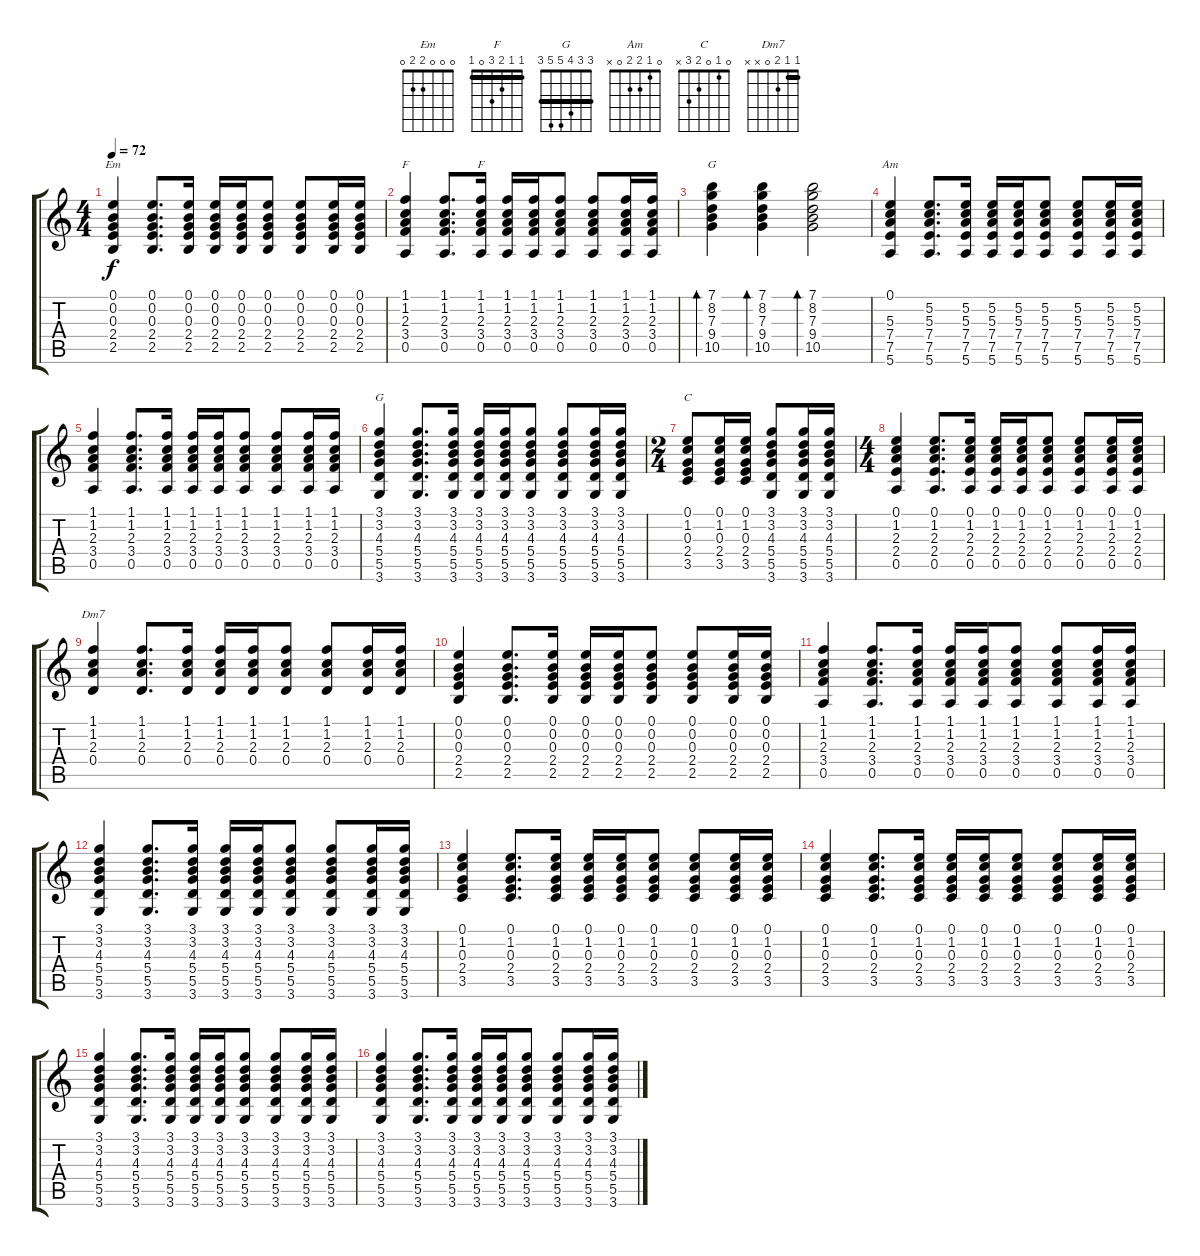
\track "" {instrument electricguitarclean}
\staff {score tabs}
\tuning (E4 B3 G3 D3 A2 E2) {hide}
\chord ("Em" 0 0 0 2 2 0)
\chord ("F" 8 10 10 10 8 x) {firstfret 8 barre 8}
\chord ("F" 1 1 2 3 0 1) {barre 1}
\chord ("G" 7 8 7 9 10 x) {firstfret 7 barre 7}
\chord ("Am" 0 1 2 2 0 x)
\chord ("G" 3 3 4 5 5 3) {barre 3}
\chord ("C" 0 1 0 2 3 x)
\chord ("Dm7" 1 1 2 0 x x) {barre 1}
\ts (4 4)
\tempo 72
\clef g2
\ks c
(0.1 0.2 0.3 2.4 2.5).4{ch "Em" dy f} (0.1 0.2 0.3 2.4 2.5).8{d} (0.1 0.2 0.3 2.4 2.5).16 (0.1 0.2 0.3 2.4 2.5).16 (0.1 0.2 0.3 2.4 2.5).16 (0.1 0.2 0.3 2.4 2.5).8 (0.1 0.2 0.3 2.4 2.5).8 (0.1 0.2 0.3 2.4 2.5).16 (0.1 0.2 0.3 2.4 2.5).16 |
(1.1 1.2 2.3 3.4 0.5).4{ch "F"} (1.1 1.2 2.3 3.4 0.5).8{d} (1.1 1.2 2.3 3.4 0.5).16{ch "F"} (1.1 1.2 2.3 3.4 0.5).16 (1.1 1.2 2.3 3.4 0.5).16 (1.1 1.2 2.3 3.4 0.5).8 (1.1 1.2 2.3 3.4 0.5).8{txt ""} (1.1 1.2 2.3 3.4 0.5).16 (1.1 1.2 2.3 3.4 0.5).16 |
(7.1 8.2 7.3 9.4 10.5).4{bd 120 ch "G"} (7.1 8.2 7.3 9.4 10.5).4{bd 120} (7.1 8.2 7.3 9.4 10.5).2{bd 120} |
(0.1 5.3 7.4 7.5 5.6).4{ch "Am"} (5.2 5.3 7.4 7.5 5.6).8{d} (5.2 5.3 7.4 7.5 5.6).16 (5.2 5.3 7.4 7.5 5.6).16 (5.2 5.3 7.4 7.5 5.6).16 (5.2 5.3 7.4 7.5 5.6).8 (5.2 5.3 7.4 7.5 5.6).8 (5.2 5.3 7.4 7.5 5.6).16 (5.2 5.3 7.4 7.5 5.6).16 |
(1.1 1.2 2.3 3.4 0.5).4 (1.1 1.2 2.3 3.4 0.5).8{d} (1.1 1.2 2.3 3.4 0.5).16 (1.1 1.2 2.3 3.4 0.5).16 (1.1 1.2 2.3 3.4 0.5).16 (1.1 1.2 2.3 3.4 0.5).8 (1.1 1.2 2.3 3.4 0.5).8 (1.1 1.2 2.3 3.4 0.5).16 (1.1 1.2 2.3 3.4 0.5).16 |
(3.1 3.2 4.3 5.4 5.5 3.6).4{ch "G"} (3.1 3.2 4.3 5.4 5.5 3.6).8{d} (3.1 3.2 4.3 5.4 5.5 3.6).16 (3.1 3.2 4.3 5.4 5.5 3.6).16 (3.1 3.2 4.3 5.4 5.5 3.6).16 (3.1 3.2 4.3 5.4 5.5 3.6).8 (3.1 3.2 4.3 5.4 5.5 3.6).8 (3.1 3.2 4.3 5.4 5.5 3.6).16 (3.1 3.2 4.3 5.4 5.5 3.6).16 |
\ts (2 4)
(0.1 1.2 0.3 2.4 3.5).8{ch "C"} (0.1 1.2 0.3 2.4 3.5).16 (0.1 1.2 0.3 2.4 3.5).16 (3.1 3.2 4.3 5.4 5.5 3.6).8 (3.1 3.2 4.3 5.4 5.5 3.6).16 (3.1 3.2 4.3 5.4 5.5 3.6).16 |
\ts (4 4)
(0.1 1.2 2.3 2.4 0.5).4 (0.1 1.2 2.3 2.4 0.5).8{d} (0.1 1.2 2.3 2.4 0.5).16 (0.1 1.2 2.3 2.4 0.5).16 (0.1 1.2 2.3 2.4 0.5).16 (0.1 1.2 2.3 2.4 0.5).8 (0.1 1.2 2.3 2.4 0.5).8 (0.1 1.2 2.3 2.4 0.5).16 (0.1 1.2 2.3 2.4 0.5).16 |
(1.1 1.2 2.3 0.4).4{ch "Dm7"} (1.1 1.2 2.3 0.4).8{d} (1.1 1.2 2.3 0.4).16 (1.1 1.2 2.3 0.4).16 (1.1 1.2 2.3 0.4).16 (1.1 1.2 2.3 0.4).8 (1.1 1.2 2.3 0.4).8 (1.1 1.2 2.3 0.4).16 (1.1 1.2 2.3 0.4).16 |
(0.1 0.2 0.3 2.4 2.5).4 (0.1 0.2 0.3 2.4 2.5).8{d} (0.1 0.2 0.3 2.4 2.5).16 (0.1 0.2 0.3 2.4 2.5).16 (0.1 0.2 0.3 2.4 2.5).16 (0.1 0.2 0.3 2.4 2.5).8 (0.1 0.2 0.3 2.4 2.5).8 (0.1 0.2 0.3 2.4 2.5).16 (0.1 0.2 0.3 2.4 2.5).16 |
(1.1 1.2 2.3 3.4 0.5).4 (1.1 1.2 2.3 3.4 0.5).8{d} (1.1 1.2 2.3 3.4 0.5).16 (1.1 1.2 2.3 3.4 0.5).16 (1.1 1.2 2.3 3.4 0.5).16 (1.1 1.2 2.3 3.4 0.5).8 (1.1 1.2 2.3 3.4 0.5).8 (1.1 1.2 2.3 3.4 0.5).16 (1.1 1.2 2.3 3.4 0.5).16 |
(3.1 3.2 4.3 5.4 5.5 3.6).4 (3.1 3.2 4.3 5.4 5.5 3.6).8{d} (3.1 3.2 4.3 5.4 5.5 3.6).16 (3.1 3.2 4.3 5.4 5.5 3.6).16 (3.1 3.2 4.3 5.4 5.5 3.6).16 (3.1 3.2 4.3 5.4 5.5 3.6).8 (3.1 3.2 4.3 5.4 5.5 3.6).8 (3.1 3.2 4.3 5.4 5.5 3.6).16 (3.1 3.2 4.3 5.4 5.5 3.6).16 |
(0.1 1.2 0.3 2.4 3.5).4 (0.1 1.2 0.3 2.4 3.5).8{d} (0.1 1.2 0.3 2.4 3.5).16 (0.1 1.2 0.3 2.4 3.5).16 (0.1 1.2 0.3 2.4 3.5).16 (0.1 1.2 0.3 2.4 3.5).8 (0.1 1.2 0.3 2.4 3.5).8 (0.1 1.2 0.3 2.4 3.5).16 (0.1 1.2 0.3 2.4 3.5).16 |
(0.1 1.2 0.3 2.4 3.5).4 (0.1 1.2 0.3 2.4 3.5).8{d} (0.1 1.2 0.3 2.4 3.5).16 (0.1 1.2 0.3 2.4 3.5).16 (0.1 1.2 0.3 2.4 3.5).16 (0.1 1.2 0.3 2.4 3.5).8 (0.1 1.2 0.3 2.4 3.5).8 (0.1 1.2 0.3 2.4 3.5).16 (0.1 1.2 0.3 2.4 3.5).16 |
(3.1 3.2 4.3 5.4 5.5 3.6).4 (3.1 3.2 4.3 5.4 5.5 3.6).8{d} (3.1 3.2 4.3 5.4 5.5 3.6).16 (3.1 3.2 4.3 5.4 5.5 3.6).16 (3.1 3.2 4.3 5.4 5.5 3.6).16 (3.1 3.2 4.3 5.4 5.5 3.6).8 (3.1 3.2 4.3 5.4 5.5 3.6).8 (3.1 3.2 4.3 5.4 5.5 3.6).16 (3.1 3.2 4.3 5.4 5.5 3.6).16 |
(3.1 3.2 4.3 5.4 5.5 3.6).4 (3.1 3.2 4.3 5.4 5.5 3.6).8{d} (3.1 3.2 4.3 5.4 5.5 3.6).16 (3.1 3.2 4.3 5.4 5.5 3.6).16 (3.1 3.2 4.3 5.4 5.5 3.6).16 (3.1 3.2 4.3 5.4 5.5 3.6).8 (3.1 3.2 4.3 5.4 5.5 3.6).8 (3.1 3.2 4.3 5.4 5.5 3.6).16 (3.1 3.2 4.3 5.4 5.5 3.6).16
